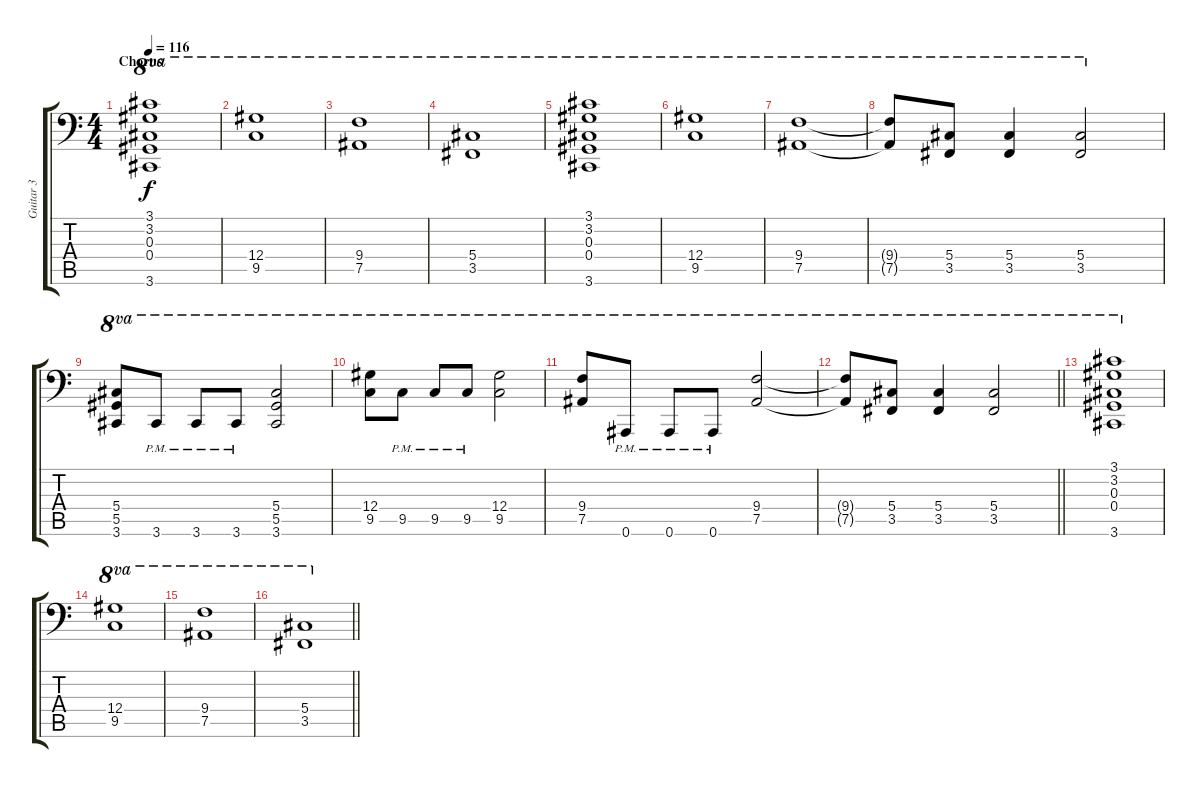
\track ("Guitar 3" "Guitar 3") {instrument distortionguitar}
\staff {score tabs}
\tuning (Bb3 F3 Db3 Ab2 Eb2 Bb1) {hide}
\ts (4 4)
\section ("" "Chorus")
\tempo 116
\clef f4
\ks c
(3.1 3.2 0.3 0.4 3.6).1{ot 8va dy f volume 12} |
(12.4 9.5).1{ot 8va} |
(9.4 7.5).1{ot 8va} |
(5.4 3.5).1{ot 8va} |
(3.1 3.2 0.3 0.4 3.6).1{ot 8va} |
(12.4 9.5).1{ot 8va} |
(9.4 7.5).1{ot 8va} |
(9.4{t} 7.5{t}).8{ot 8va} (5.4 3.5).8{ot 8va} (5.4 3.5).4{ot 8va} (5.4 3.5).2{ot 8va} |
(5.4 5.5 3.6).8{ot 8va} 3.6{pm}.8{ot 8va} 3.6{pm}.8{ot 8va} 3.6{pm}.8{ot 8va} (5.4 5.5 3.6).2{ot 8va} |
(12.4 9.5).8{ot 8va} 9.5{pm}.8{ot 8va} 9.5{pm}.8{ot 8va} 9.5{pm}.8{ot 8va} (12.4 9.5).2{ot 8va} |
(9.4 7.5).8{ot 8va} 0.6{pm}.8{ot 8va} 0.6{pm}.8{ot 8va} 0.6{pm}.8{ot 8va} (9.4 7.5).2{ot 8va} |
\barLineRight lightlight
(9.4{t} 7.5{t}).8{ot 8va} (5.4 3.5).8{ot 8va} (5.4 3.5).4{ot 8va} (5.4 3.5).2{ot 8va} |
(3.1 3.2 0.3 0.4 3.6).1{ot 8va} |
(12.4 9.5).1{ot 8va} |
(9.4 7.5).1{ot 8va} |
\barLineRight lightlight
(5.4 3.5).1{ot 8va}
